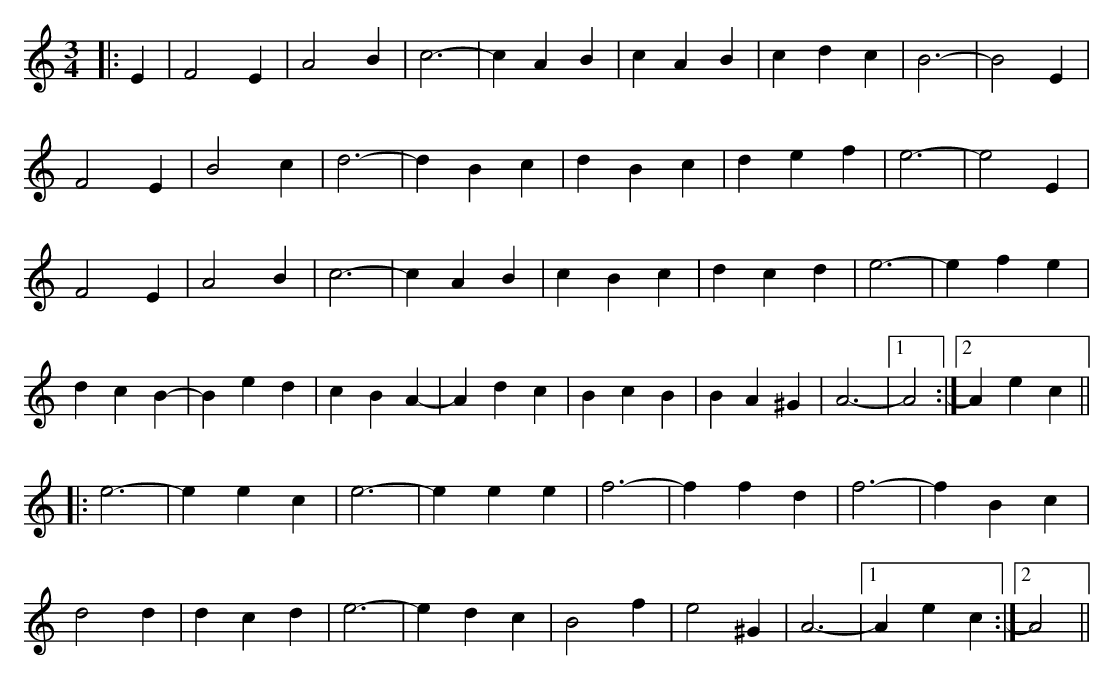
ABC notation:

X:1
M:3/4
K:Amin
|:E2|F4 E2|A4 B2|c6-|c2 A2 B2|c2 A2 B2|c2 d2 c2|B6-|B4 E2|
F4 E2|B4 c2|d6-|d2 B2 c2|d2 B2 c2|d2 e2 f2|e6-|e4 E2|
F4 E2|A4 B2|c6-|c2 A2 B2|c2 B2 c2|d2 c2 d2|e6-|e2 f2 e2|
d2 c2 B2-|B2 e2 d2|c2 B2 A2-|A2 d2 c2|B2 c2 B2|B2 A2 ^G2|A6-|1 A4:|2 A2 e2 c2||
|:e6-|e2 e2 c2|e6-|e2 e2 e2|f6-|f2 f2 d2|f6-|f2 B2 c2|
d4 d2|d2 c2 d2|e6-|e2 d2 c2|B4 f2|e4 ^G2|A6-|1 A2 e2 c2:|2 A4||
